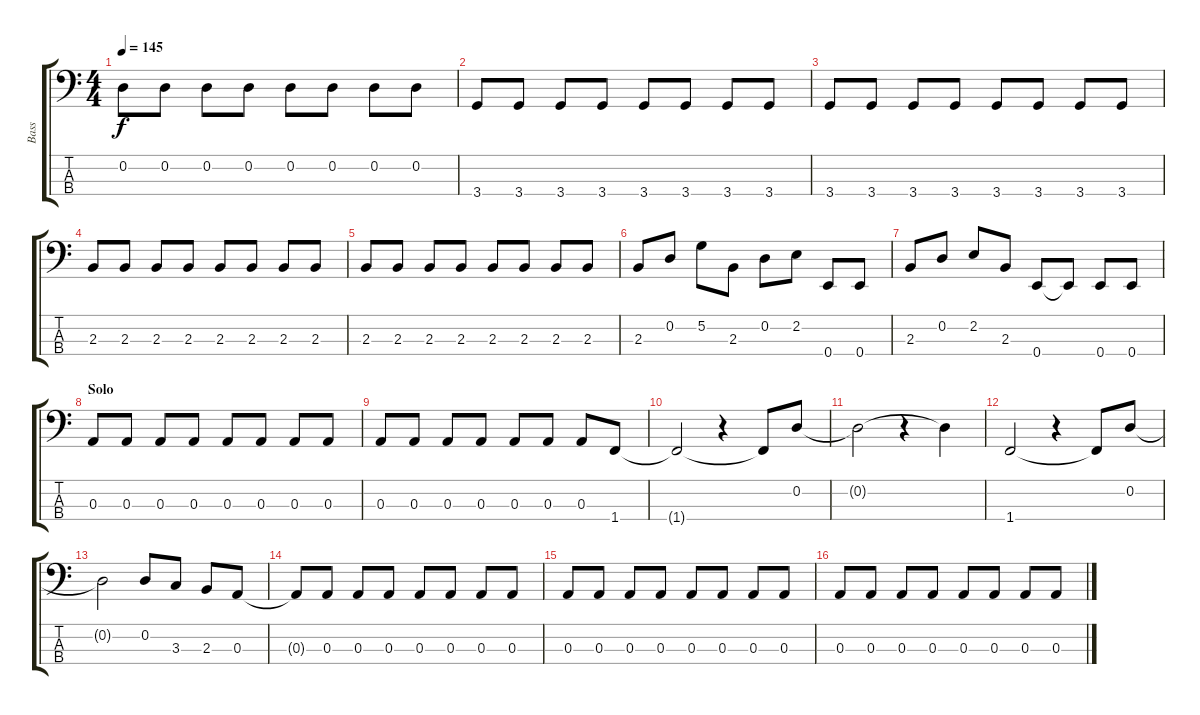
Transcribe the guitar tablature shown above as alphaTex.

\track ("Bass" "Bass") {instrument electricbassfinger}
\staff {score tabs}
\tuning (G2 D2 A1 E1) {hide}
\ts (4 4)
\tempo 145
\clef f4
\ks c
0.2.8{dy f} 0.2.8 0.2.8 0.2.8 0.2.8 0.2.8 0.2.8 0.2.8 |
3.4.8 3.4.8 3.4.8 3.4.8 3.4.8 3.4.8 3.4.8 3.4.8 |
3.4.8 3.4.8 3.4.8 3.4.8 3.4.8 3.4.8 3.4.8 3.4.8 |
2.3.8 2.3.8 2.3.8 2.3.8 2.3.8 2.3.8 2.3.8 2.3.8 |
2.3.8 2.3.8 2.3.8 2.3.8 2.3.8 2.3.8 2.3.8 2.3.8 |
2.3.8 0.2.8 5.2.8 2.3.8 0.2.8 2.2.8 0.4.8 0.4.8 |
2.3.8 0.2.8 2.2.8 2.3.8 0.4.8 0.4{t}.8 0.4.8 0.4.8 |
\section ("" "Solo")
0.3.8 0.3.8 0.3.8 0.3.8 0.3.8 0.3.8 0.3.8 0.3.8 |
0.3.8 0.3.8 0.3.8 0.3.8 0.3.8 0.3.8 0.3.8 1.4.8 |
1.4{t}.2 r.4 1.4{t}.8 0.2.8 |
0.2{t}.2 r.4 0.2{t}.4 |
1.4.2 r.4 1.4{t}.8 0.2.8 |
0.2{t}.2 0.2.8 3.3.8 2.3.8 0.3.8 |
0.3{t}.8 0.3.8 0.3.8 0.3.8 0.3.8 0.3.8 0.3.8 0.3.8 |
0.3.8 0.3.8 0.3.8 0.3.8 0.3.8 0.3.8 0.3.8 0.3.8 |
0.3.8 0.3.8 0.3.8 0.3.8 0.3.8 0.3.8 0.3.8 0.3.8
